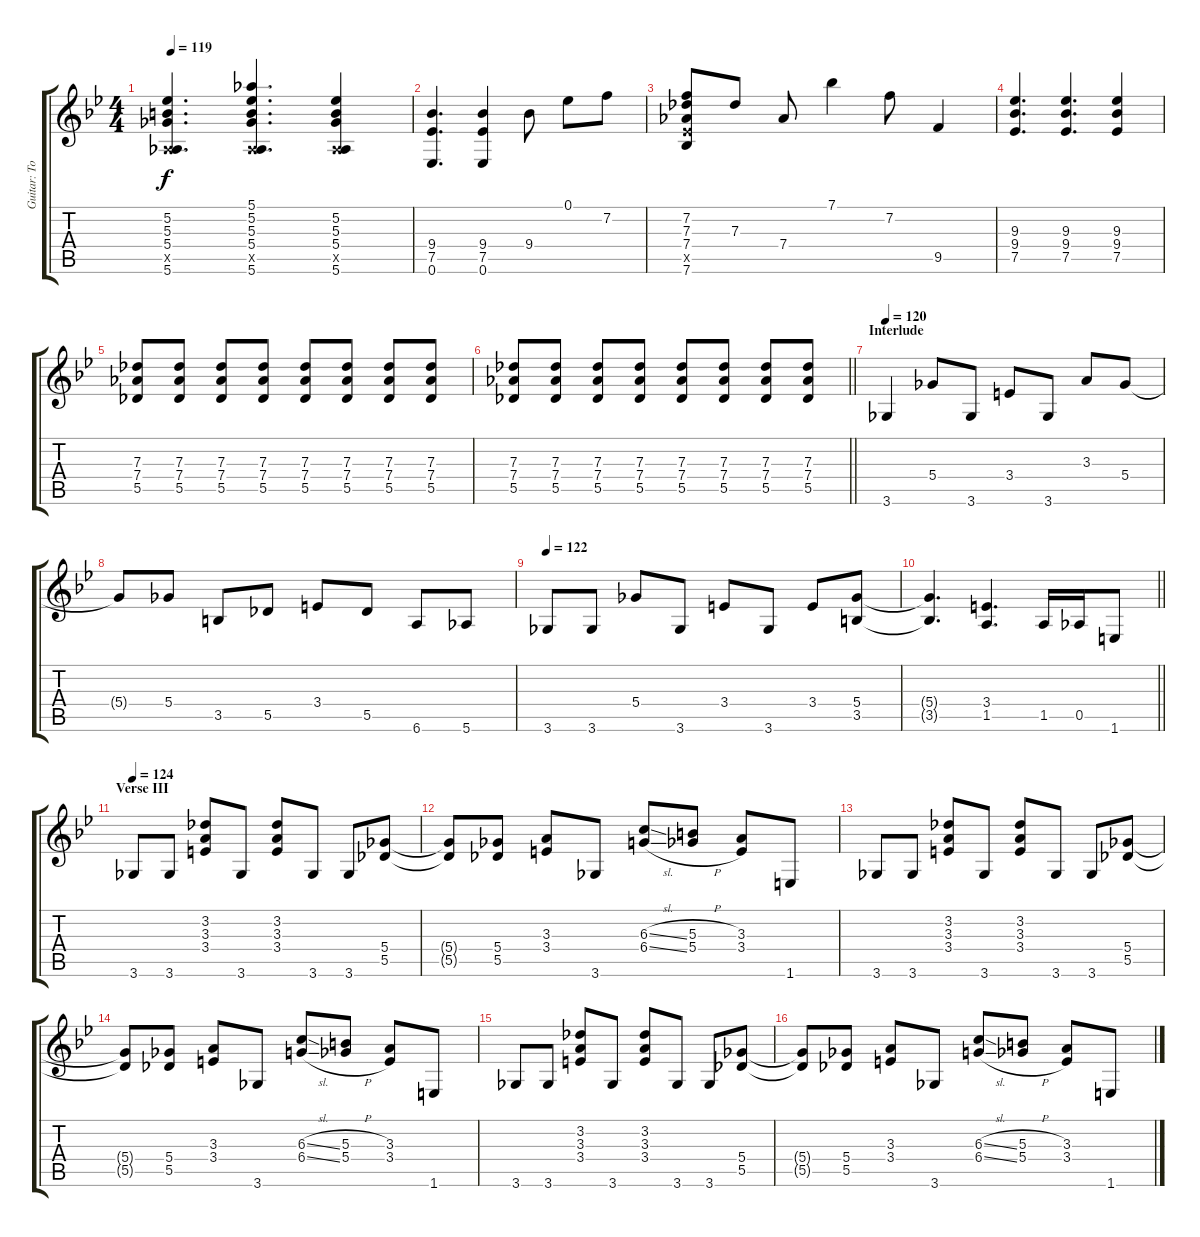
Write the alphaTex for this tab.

\track ("Guitar: Tony R" "Guitar: To") {instrument distortionguitar}
\staff {score tabs}
\tuning (Eb4 Bb3 Gb3 Db3 Ab2 Eb2) {hide}
\ts (4 4)
\tempo 119
\clef g2
\ks bb
(5.2 5.3 5.4 0.5{x} 5.6).4{d dy f} (5.1 5.2 5.3 5.4 0.5{x} 5.6).4{d} (5.2 5.3 5.4 0.5{x} 5.6).4 |
(9.4 7.5 0.6).4{d} (9.4 7.5 0.6).4 9.4.8 0.1.8 7.2.8 |
(7.2 7.3 7.4 7.5{x} 7.6).8 7.3.8 7.4.8 7.1.4 7.2.8 9.5.4 |
(9.3 9.4 7.5).4{d} (9.3 9.4 7.5).4{d} (9.3 9.4 7.5).4 |
(7.3 7.4 5.5).8 (7.3 7.4 5.5).8 (7.3 7.4 5.5).8 (7.3 7.4 5.5).8 (7.3 7.4 5.5).8 (7.3 7.4 5.5).8 (7.3 7.4 5.5).8 (7.3 7.4 5.5).8 |
\barLineRight lightlight
(7.3 7.4 5.5).8 (7.3 7.4 5.5).8 (7.3 7.4 5.5).8 (7.3 7.4 5.5).8 (7.3 7.4 5.5).8 (7.3 7.4 5.5).8 (7.3 7.4 5.5).8 (7.3 7.4 5.5).8 |
\section ("" "Interlude")
\tempo 120
3.6.4{volume 13 instrument distortionguitar} 5.4.8 3.6.8 3.4.8 3.6.8 3.3.8 5.4.8 |
5.4{t}.8 5.4.8 3.5.8 5.5.8 3.4.8 5.5.8 6.6.8 5.6.8 |
\tempo 122
3.6.8 3.6.8 5.4.8 3.6.8 3.4.8 3.6.8 3.4.8 (5.4 3.5).8 |
\barLineRight lightlight
(5.4{t} 3.5{t}).4{d} (3.4 1.5).4{d} 1.5.16 0.5.16 1.6.8 |
\section ("" "Verse III")
\tempo 124
3.6.8 3.6.8 (3.2 3.3 3.4).8 3.6.8 (3.2 3.3 3.4).8 3.6.8 3.6.8 (5.4 5.5).8 |
(5.4{t} 5.5{t}).8 (5.4 5.5).8 (3.3 3.4).8 3.6.8 (6.3{sl} 6.4{sl}).8 (5.3{h} 5.4{h}).8 (3.3 3.4).8 1.6.8 |
3.6.8 3.6.8 (3.2 3.3 3.4).8 3.6.8 (3.2 3.3 3.4).8 3.6.8 3.6.8 (5.4 5.5).8 |
(5.4{t} 5.5{t}).8 (5.4 5.5).8 (3.3 3.4).8 3.6.8 (6.3{sl} 6.4{sl}).8 (5.3{h} 5.4{h}).8 (3.3 3.4).8 1.6.8 |
3.6.8 3.6.8 (3.2 3.3 3.4).8 3.6.8 (3.2 3.3 3.4).8 3.6.8 3.6.8 (5.4 5.5).8 |
(5.4{t} 5.5{t}).8 (5.4 5.5).8 (3.3 3.4).8 3.6.8 (6.3{sl} 6.4{sl}).8 (5.3{h} 5.4{h}).8 (3.3 3.4).8 1.6.8
